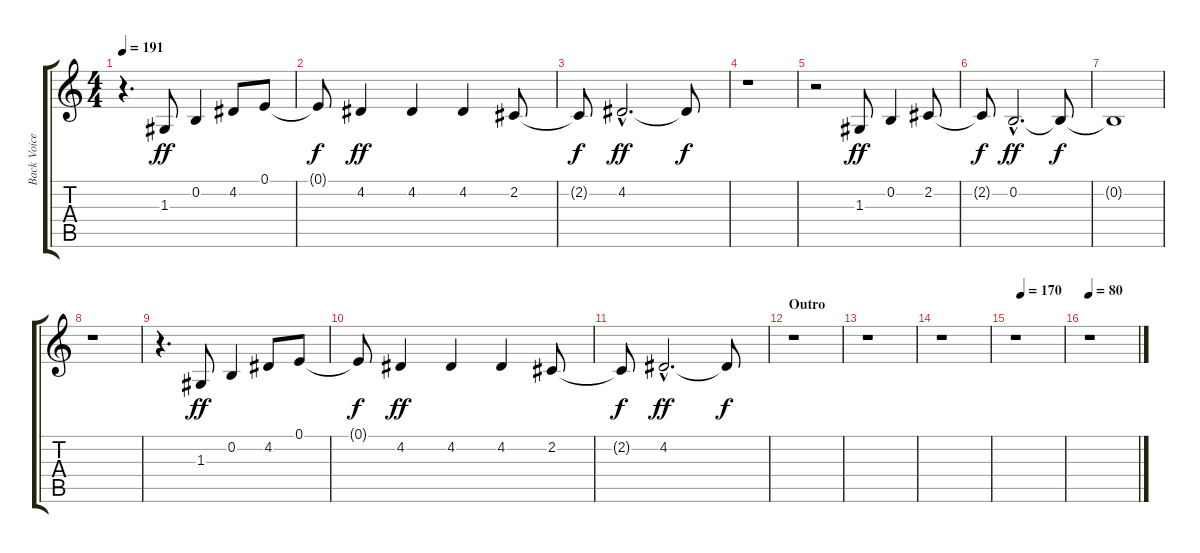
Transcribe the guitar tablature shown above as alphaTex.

\track ("Back Voices (Mike Dirnt)" "Back Voice") {instrument seashore}
\staff {score tabs}
\tuning (E4 B3 G3 D3 A2 E2) {hide}
\ts (4 4)
\tempo 191
\clef g2
\ks c
r.4{d dy f} 1.3.8{dy ff} 0.2.4 4.2.8 0.1.8 |
0.1{t}.8{dy f} 4.2.4{dy ff} 4.2.4 4.2.4 2.2.8 |
2.2{t}.8{dy f} 4.2{hac}.2{d dy ff} 4.2{t}.8{dy f} |
r.1 |
r.2 1.3.8{dy ff} 0.2.4 2.2.8 |
2.2{t}.8{dy f} 0.2{hac}.2{d dy ff} 0.2{t}.8{dy f} |
0.2{t}.1 |
r.1 |
r.4{d} 1.3.8{dy ff} 0.2.4 4.2.8 0.1.8 |
0.1{t}.8{dy f} 4.2.4{dy ff} 4.2.4 4.2.4 2.2.8 |
2.2{t}.8{dy f} 4.2{hac}.2{d dy ff} 4.2{t}.8{dy f} |
\section ("" "Outro")
r.1 |
r.1 |
r.1 |
\tempo (170 0.125)
r.1 |
\tempo 80
r.1
